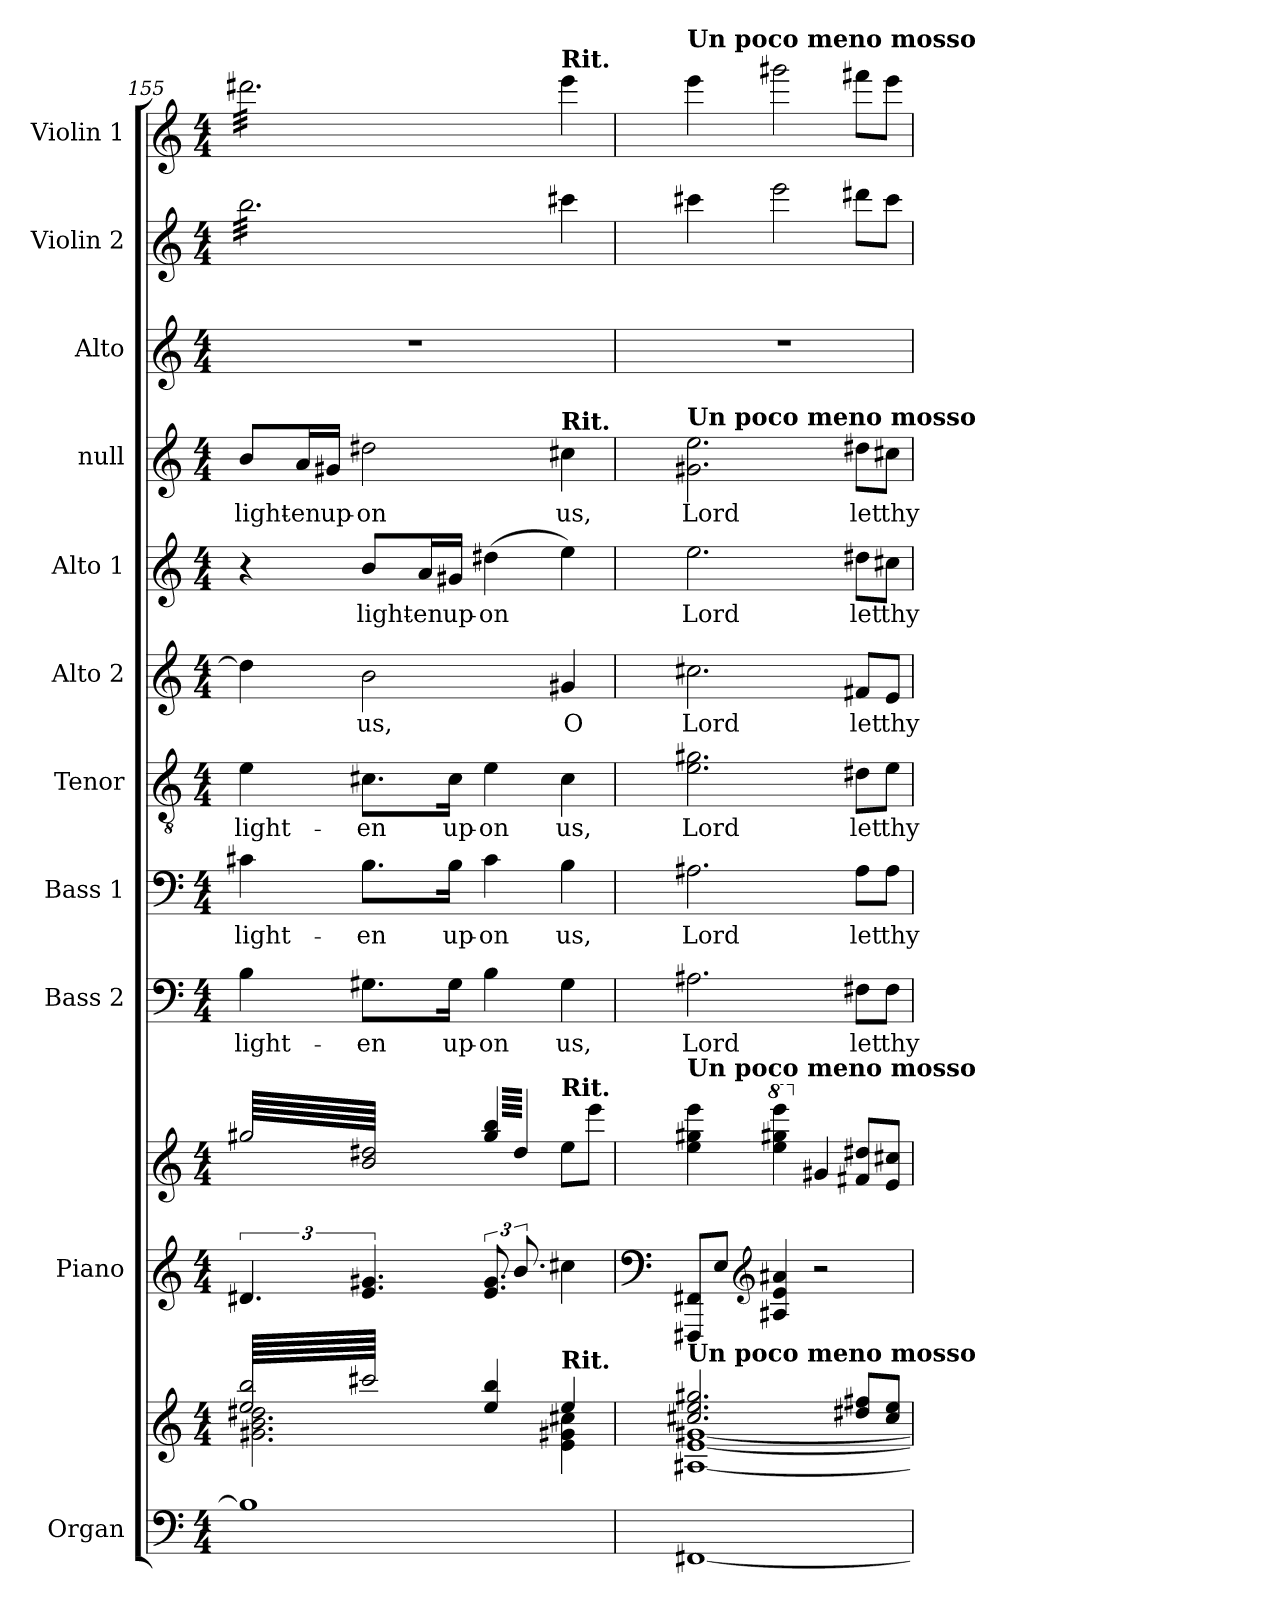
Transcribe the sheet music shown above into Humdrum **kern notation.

**kern	**kern	**kern	**kern	**kern	**text	**kern	**text	**kern	**text	**kern	**text	**kern	**text	**kern	**text	**kern	**kern	**kern
*part11	*part11	*part10	*part10	*part9	*part9	*part8	*part8	*part7	*part7	*part6	*part6	*part5	*part5	*part4	*part4	*part3	*part2	*part1
*staff13	*staff12	*staff11	*staff10	*staff9	*staff9	*staff8	*staff8	*staff7	*staff7	*staff6	*staff6	*staff5	*staff5	*staff4	*staff4	*staff3	*staff2	*staff1
*I"Organ	*	*I"Piano	*	*I"Bass 2	*	*I"Bass 1	*	*I"Tenor	*	*I"Alto 2	*	*I"Alto 1	*	*I"null	*	*I"Alto	*I"Violin 2	*I"Violin 1
*I'Org.	*	*	*	*I'B. 2	*	*I'B. 1	*	*I'T.	*	*I'A. 2	*	*I'A. 1	*	*	*	*	*I'Vln. 2	*I'Vln. 1
*clefF4	*clefG2	*clefG2	*clefG2	*clefF4	*	*clefF4	*	*clefGv2	*	*clefG2	*	*clefG2	*	*clefG2	*	*clefG2	*clefG2	*clefG2
*k[]	*k[]	*k[]	*k[]	*k[]	*	*k[]	*	*k[]	*	*k[]	*	*k[]	*	*k[]	*	*k[]	*k[]	*k[]
*M4/4	*M4/4	*M4/4	*M4/4	*M4/4	*	*M4/4	*	*M4/4	*	*M4/4	*	*M4/4	*	*M4/4	*	*M4/4	*M4/4	*M4/4
=155	=155	=155	=155	=155	=155	=155	=155	=155	=155	=155	=155	=155	=155	=155	=155	=155	=155	=155
*	*^	*	*	*	*	*	*	*	*	*	*	*	*	*	*	*	*	*
!	!	!	!	!	!	!LO:LY:b	!	!LO:LY:b	!	!LO:LY:b	!	!	!	!	!	!LO:LY:b	!	!	!
*	*tremolo	*	*	*	*	*	*	*	*	*	*	*	*	*	*	*	*	*	*
*	*	*	*	*tremolo	*	*	*	*	*	*	*	*	*	*	*	*	*	*	*
*	*	*	*	*	*	*	*	*	*	*	*	*	*	*	*	*	*	*tremolo	*
*	*	*	*	*	*	*	*	*	*	*	*	*	*	*	*	*	*	*	*tremolo
1B]	64ee/ 64bb/LLLL	2.g#X\ 2.b\ 2.dd#X\	6.d#X/	64gg#X/LLLL	4B\	light-	4c#X\	light-	4e\	light-	4dd#\]	.	4r	.	8b/L	light-	1r	32bb\LLL	32ddd#X\LLL
.	64ccc#X/	.	.	64b/ 64dd#X/	.	.	.	.	.	.	.	.	.	.	.	.	.	.	.
.	64ee/ 64bb/	.	.	64gg#X/	.	.	.	.	.	.	.	.	.	.	.	.	.	32bb\	32ddd#X\
.	64ccc#X/	.	.	64b/ 64dd#X/	.	.	.	.	.	.	.	.	.	.	.	.	.	.	.
.	64ee/ 64bb/	.	.	64gg#X/	.	.	.	.	.	.	.	.	.	.	.	.	.	32bb\	32ddd#X\
.	64ccc#X/	.	.	64b/ 64dd#X/	.	.	.	.	.	.	.	.	.	.	.	.	.	.	.
.	64ee/ 64bb/	.	.	64gg#X/	.	.	.	.	.	.	.	.	.	.	.	.	.	32bb\	32ddd#X\
.	64ccc#X/	.	.	64b/ 64dd#X/	.	.	.	.	.	.	.	.	.	.	.	.	.	.	.
!	!	!	!	!	!	!	!	!	!	!	!	!	!	!	!	!LO:LY:b	!	!	!
.	64ee/ 64bb/	.	.	64gg#X/	.	.	.	.	.	.	.	.	.	.	16a/L	-en	.	32bb\	32ddd#X\
.	64ccc#X/	.	.	64b/ 64dd#X/	.	.	.	.	.	.	.	.	.	.	.	.	.	.	.
.	64ee/ 64bb/	.	.	64gg#X/	.	.	.	.	.	.	.	.	.	.	.	.	.	32bb\	32ddd#X\
.	64ccc#X/	.	.	64b/ 64dd#X/	.	.	.	.	.	.	.	.	.	.	.	.	.	.	.
!	!	!	!	!	!	!	!	!	!	!	!	!	!	!	!	!LO:LY:b	!	!	!
.	64ee/ 64bb/	.	.	64gg#X/	.	.	.	.	.	.	.	.	.	.	16g#X/JJ	up-	.	32bb\	32ddd#X\
.	64ccc#X/	.	.	64b/ 64dd#X/	.	.	.	.	.	.	.	.	.	.	.	.	.	.	.
.	64ee/ 64bb/	.	.	64gg#X/	.	.	.	.	.	.	.	.	.	.	.	.	.	32bb\	32ddd#X\
.	64ccc#X/	.	.	64b/ 64dd#X/	.	.	.	.	.	.	.	.	.	.	.	.	.	.	.
!	!	!	!	!	!	!LO:LY:b	!	!LO:LY:b	!	!LO:LY:b	!	!LO:LY:b	!	!LO:LY:b	!	!LO:LY:b	!	!	!
.	64ee/ 64bb/	.	6.e/ 6.g#X/	64gg#X/	8.G#X\L	-en	8.B\L	-en	8.c#X\L	-en	2b\	us,	8b/L	light-	2dd#X\	-on	.	32bb\	32ddd#X\
.	64ccc#X/	.	.	64b/ 64dd#X/	.	.	.	.	.	.	.	.	.	.	.	.	.	.	.
.	64ee/ 64bb/	.	.	64gg#X/	.	.	.	.	.	.	.	.	.	.	.	.	.	32bb\	32ddd#X\
.	64ccc#X/	.	.	64b/ 64dd#X/	.	.	.	.	.	.	.	.	.	.	.	.	.	.	.
.	64ee/ 64bb/	.	.	64gg#X/	.	.	.	.	.	.	.	.	.	.	.	.	.	32bb\	32ddd#X\
.	64ccc#X/	.	.	64b/ 64dd#X/	.	.	.	.	.	.	.	.	.	.	.	.	.	.	.
.	64ee/ 64bb/	.	.	64gg#X/	.	.	.	.	.	.	.	.	.	.	.	.	.	32bb\	32ddd#X\
.	64ccc#X/	.	.	64b/ 64dd#X/	.	.	.	.	.	.	.	.	.	.	.	.	.	.	.
!	!	!	!	!	!	!	!	!	!	!	!	!	!	!LO:LY:b	!	!	!	!	!
.	64ee/ 64bb/	.	.	64gg#X/	.	.	.	.	.	.	.	.	16a/L	-en	.	.	.	32bb\	32ddd#X\
.	64ccc#X/	.	.	64b/ 64dd#X/	.	.	.	.	.	.	.	.	.	.	.	.	.	.	.
.	64ee/ 64bb/	.	.	64gg#X/	.	.	.	.	.	.	.	.	.	.	.	.	.	32bb\	32ddd#X\
.	64ccc#X/	.	.	64b/ 64dd#X/	.	.	.	.	.	.	.	.	.	.	.	.	.	.	.
!	!	!	!	!	!	!LO:LY:b	!	!LO:LY:b	!	!LO:LY:b	!	!	!	!LO:LY:b	!	!	!	!	!
.	64ee/ 64bb/	.	.	64gg#X/	16G#\Jk	up-	16B\Jk	up-	16c#\Jk	up-	.	.	16g#X/JJ	up-	.	.	.	32bb\	32ddd#X\
.	64ccc#X/	.	.	64b/ 64dd#X/	.	.	.	.	.	.	.	.	.	.	.	.	.	.	.
.	64ee/ 64bb/	.	.	64gg#X/	.	.	.	.	.	.	.	.	.	.	.	.	.	32bb\	32ddd#X\
.	64ccc#X/JJJJ	.	.	64b/ 64dd#X/JJJJ	.	.	.	.	.	.	.	.	.	.	.	.	.	.	.
*	*Xtremolo	*	*	*	*	*	*	*	*	*	*	*	*	*	*	*	*	*	*
!	!	!	!	!	!	!LO:LY:b	!	!LO:LY:b	!	!LO:LY:b	!	!	!	!LO:LY:b	!	!	!	!	!
.	4ee/ 4bb/	.	12.e/ 12.g#/	64gg#/ 64bb/LLLL	4B\	-on	4c#\	-on	4e\	-on	.	.	(>4dd#X\	-on	.	.	.	32bb\	32ddd#X\
.	.	.	.	64dd#/	.	.	.	.	.	.	.	.	.	.	.	.	.	.	.
.	.	.	.	64gg#/ 64bb/	.	.	.	.	.	.	.	.	.	.	.	.	.	32bb\	32ddd#X\
.	.	.	.	64dd#/	.	.	.	.	.	.	.	.	.	.	.	.	.	.	.
.	.	.	.	64gg#/ 64bb/	.	.	.	.	.	.	.	.	.	.	.	.	.	32bb\	32ddd#X\
.	.	.	.	64dd#/	.	.	.	.	.	.	.	.	.	.	.	.	.	.	.
.	.	.	.	64gg#/ 64bb/	.	.	.	.	.	.	.	.	.	.	.	.	.	32bb\	32ddd#X\
.	.	.	.	64dd#/	.	.	.	.	.	.	.	.	.	.	.	.	.	.	.
.	.	.	12.b/	64gg#/ 64bb/	.	.	.	.	.	.	.	.	.	.	.	.	.	32bb\	32ddd#X\
.	.	.	.	64dd#/	.	.	.	.	.	.	.	.	.	.	.	.	.	.	.
.	.	.	.	64gg#/ 64bb/	.	.	.	.	.	.	.	.	.	.	.	.	.	32bb\	32ddd#X\
.	.	.	.	64dd#/	.	.	.	.	.	.	.	.	.	.	.	.	.	.	.
.	.	.	.	64gg#/ 64bb/	.	.	.	.	.	.	.	.	.	.	.	.	.	32bb\	32ddd#X\
.	.	.	.	64dd#/	.	.	.	.	.	.	.	.	.	.	.	.	.	.	.
.	.	.	.	64gg#/ 64bb/	.	.	.	.	.	.	.	.	.	.	.	.	.	32bb\JJJ	32ddd#X\JJJ
*	*	*	*	*	*	*	*	*	*	*	*	*	*	*	*	*	*	*	*Xtremolo
*	*	*	*	*	*	*	*	*	*	*	*	*	*	*	*	*	*	*Xtremolo	*
.	.	.	.	64dd#/JJJJ	.	.	.	.	.	.	.	.	.	.	.	.	.	.	.
*	*	*	*	*Xtremolo	*	*	*	*	*	*	*	*	*	*	*	*	*	*	*
!	!	!	!	!	!	!	!	!	!	!	!	!	!	!	!	!	!	!	!LO:TX:a:B:t=Rit.
!	!	!	!	!	!	!	!	!	!	!	!	!	!	!	!LO:TX:a:B:t=Rit.	!	!	!	!
!	!	!	!	!LO:TX:a:B:t=Rit.	!	!	!	!	!	!	!	!	!	!	!	!	!	!	!
!	!LO:TX:a:B:t=Rit.	!	!	!	!	!	!	!	!	!	!	!	!	!	!	!	!	!	!
!	!	!	!	!	!	!LO:LY:b	!	!LO:LY:b	!	!LO:LY:b	!	!LO:LY:b	!	!	!	!LO:LY:b	!	!	!
.	4ee/	4e\ 4g#X\ 4cc#X\	4cc#X\	8ee\L	4G#\	us,	4B\	us,	4c#\	us,	4g#X/	O	4ee\)	.	4cc#X\	us,	.	4ccc#X\	4eee\
.	.	.	.	.	.	.	.	.	.	.	.	.	.	.	.	.	.	.	.
.	.	.	.	.	.	.	.	.	.	.	.	.	.	.	.	.	.	.	.
.	.	.	.	.	.	.	.	.	.	.	.	.	.	.	.	.	.	.	.
.	.	.	.	.	.	.	.	.	.	.	.	.	.	.	.	.	.	.	.
.	.	.	.	.	.	.	.	.	.	.	.	.	.	.	.	.	.	.	.
.	.	.	.	.	.	.	.	.	.	.	.	.	.	.	.	.	.	.	.
.	.	.	.	.	.	.	.	.	.	.	.	.	.	.	.	.	.	.	.
.	.	.	.	8eee\J	.	.	.	.	.	.	.	.	.	.	.	.	.	.	.
=156	=156	=156	=156	=156	=156	=156	=156	=156	=156	=156	=156	=156	=156	=156	=156	=156	=156	=156	=156
*	*	*	*clefF4	*	*	*	*	*	*	*	*	*	*	*	*	*	*	*	*
!	!	!	!	!	!	!	!	!	!	!	!	!	!	!	!	!	!	!	!LO:TX:a:B:t=Un poco meno mosso
!	!	!	!	!	!	!	!	!	!	!	!	!	!	!	!LO:TX:a:B:t=Un poco meno mosso	!	!	!	!
!	!	!	!	!LO:TX:a:B:t=Un poco meno mosso	!	!	!	!	!	!	!	!	!	!	!	!	!	!	!
!	!LO:TX:a:B:t=Un poco meno mosso	!	!	!	!	!	!	!	!	!	!	!	!	!	!	!	!	!	!
!	!	!	!	!	!	!LO:LY:b	!	!LO:LY:b	!	!LO:LY:b	!	!LO:LY:b	!	!LO:LY:b	!	!LO:LY:b	!	!	!
[1FF#X	2.cc#X/ 2.ee/ 2.gg#X/	[1A#X [1e [1g#X	8FFF#X/ 8FF#X/L	4ee\ 4gg#X\ 4eee\	2.A#X\	Lord	2.A#X\	Lord	2.e\ 2.g#X\	Lord	2.cc#X\	Lord	2.ee\	Lord	2.g#X\ 2.ee\	Lord	1r	4ccc#X\	4eee\
.	.	.	8E/J	.	.	.	.	.	.	.	.	.	.	.	.	.	.	.	.
*	*	*	*clefG2	*	*	*	*	*	*	*	*	*	*	*	*	*	*	*	*
*	*	*	*	*8va	*	*	*	*	*	*	*	*	*	*	*	*	*	*	*
.	.	.	4A#X/ 4e/ 4a#X/	4eee\ 4ggg#X\ 4eeee\	.	.	.	.	.	.	.	.	.	.	.	.	.	2eee\	2ggg#X\
*	*	*	*	*X8va	*	*	*	*	*	*	*	*	*	*	*	*	*	*	*
.	.	.	2r	4g#X/	.	.	.	.	.	.	.	.	.	.	.	.	.	.	.
!	!	!	!	!	!	!LO:LY:b	!	!LO:LY:b	!	!LO:LY:b	!	!LO:LY:b	!	!LO:LY:b	!	!LO:LY:b	!	!	!
.	8dd#X/ 8ff#X/L	.	.	8f#X/ 8dd#X/L	8F#X\L	let	8A#\L	let	8d#X\L	let	8f#X/L	let	8dd#X\L	let	8dd#X\L	let	.	8ddd#X\L	8fff#X\L
!	!	!	!	!	!	!LO:LY:b	!	!LO:LY:b	!	!LO:LY:b	!	!LO:LY:b	!	!LO:LY:b	!	!LO:LY:b	!	!	!
.	8cc#/ 8ee/J	.	.	8e/ 8cc#X/J	8F#\J	thy	8A#\J	thy	8e\J	thy	8e/J	thy	8cc#X\J	thy	8cc#X\J	thy	.	8ccc#\J	8eee\J
*	*v	*v	*	*	*	*	*	*	*	*	*	*	*	*	*	*	*	*	*
=	=	=	=	=	=	=	=	=	=	=	=	=	=	=	=	=	=	=
*-	*-	*-	*-	*-	*-	*-	*-	*-	*-	*-	*-	*-	*-	*-	*-	*-	*-	*-
